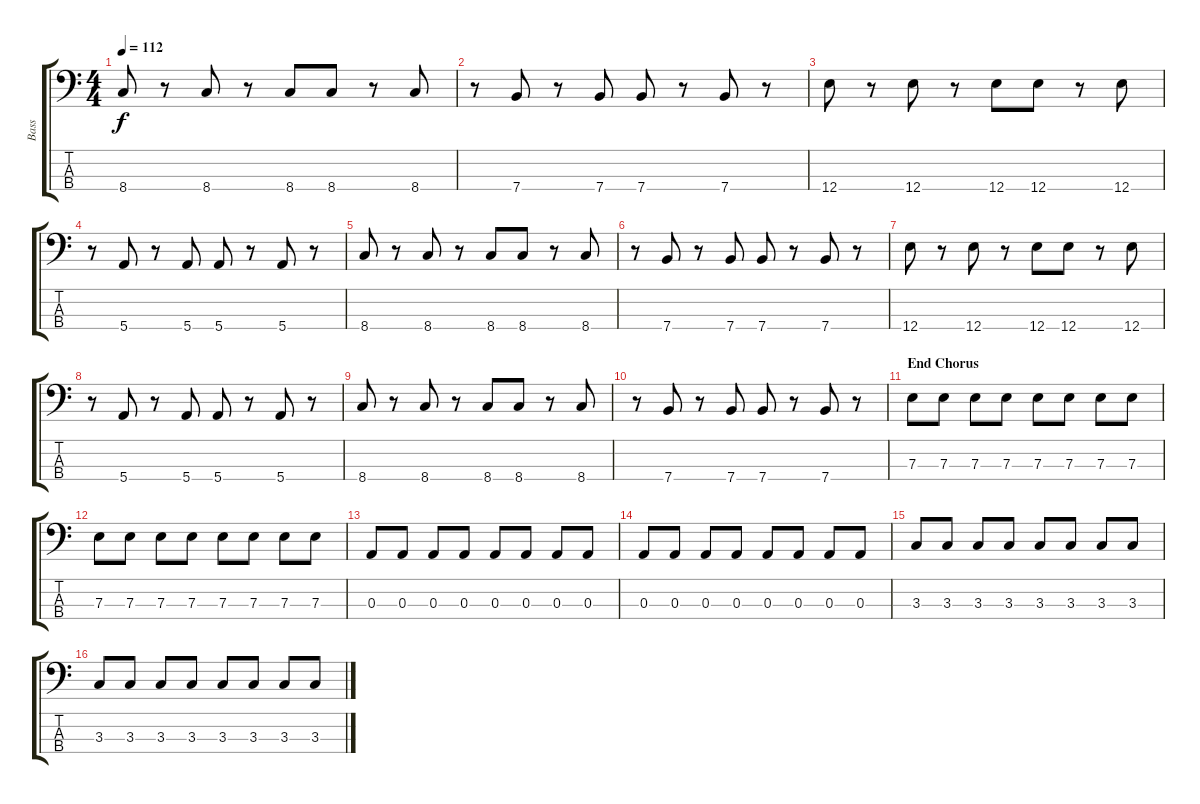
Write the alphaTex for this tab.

\track ("Bass" "Bass") {instrument electricbasspick}
\staff {score tabs}
\tuning (G2 D2 A1 E1) {hide}
\ts (4 4)
\tempo 112
\clef f4
\ks c
8.4.8{dy f} r.8 8.4.8 r.8 8.4.8 8.4.8 r.8 8.4.8 |
r.8 7.4.8 r.8 7.4.8 7.4.8 r.8 7.4.8 r.8 |
12.4.8 r.8 12.4.8 r.8 12.4.8 12.4.8 r.8 12.4.8 |
r.8 5.4.8 r.8 5.4.8 5.4.8 r.8 5.4.8 r.8 |
8.4.8 r.8 8.4.8 r.8 8.4.8 8.4.8 r.8 8.4.8 |
r.8 7.4.8 r.8 7.4.8 7.4.8 r.8 7.4.8 r.8 |
12.4.8 r.8 12.4.8 r.8 12.4.8 12.4.8 r.8 12.4.8 |
r.8 5.4.8 r.8 5.4.8 5.4.8 r.8 5.4.8 r.8 |
8.4.8 r.8 8.4.8 r.8 8.4.8 8.4.8 r.8 8.4.8 |
r.8 7.4.8 r.8 7.4.8 7.4.8 r.8 7.4.8 r.8 |
\section ("" "End Chorus")
7.3.8 7.3.8 7.3.8 7.3.8 7.3.8 7.3.8 7.3.8 7.3.8 |
7.3.8 7.3.8 7.3.8 7.3.8 7.3.8 7.3.8 7.3.8 7.3.8 |
0.3.8 0.3.8 0.3.8 0.3.8 0.3.8 0.3.8 0.3.8 0.3.8 |
0.3.8 0.3.8 0.3.8 0.3.8 0.3.8 0.3.8 0.3.8 0.3.8 |
3.3.8 3.3.8 3.3.8 3.3.8 3.3.8 3.3.8 3.3.8 3.3.8 |
3.3.8 3.3.8 3.3.8 3.3.8 3.3.8 3.3.8 3.3.8 3.3.8
